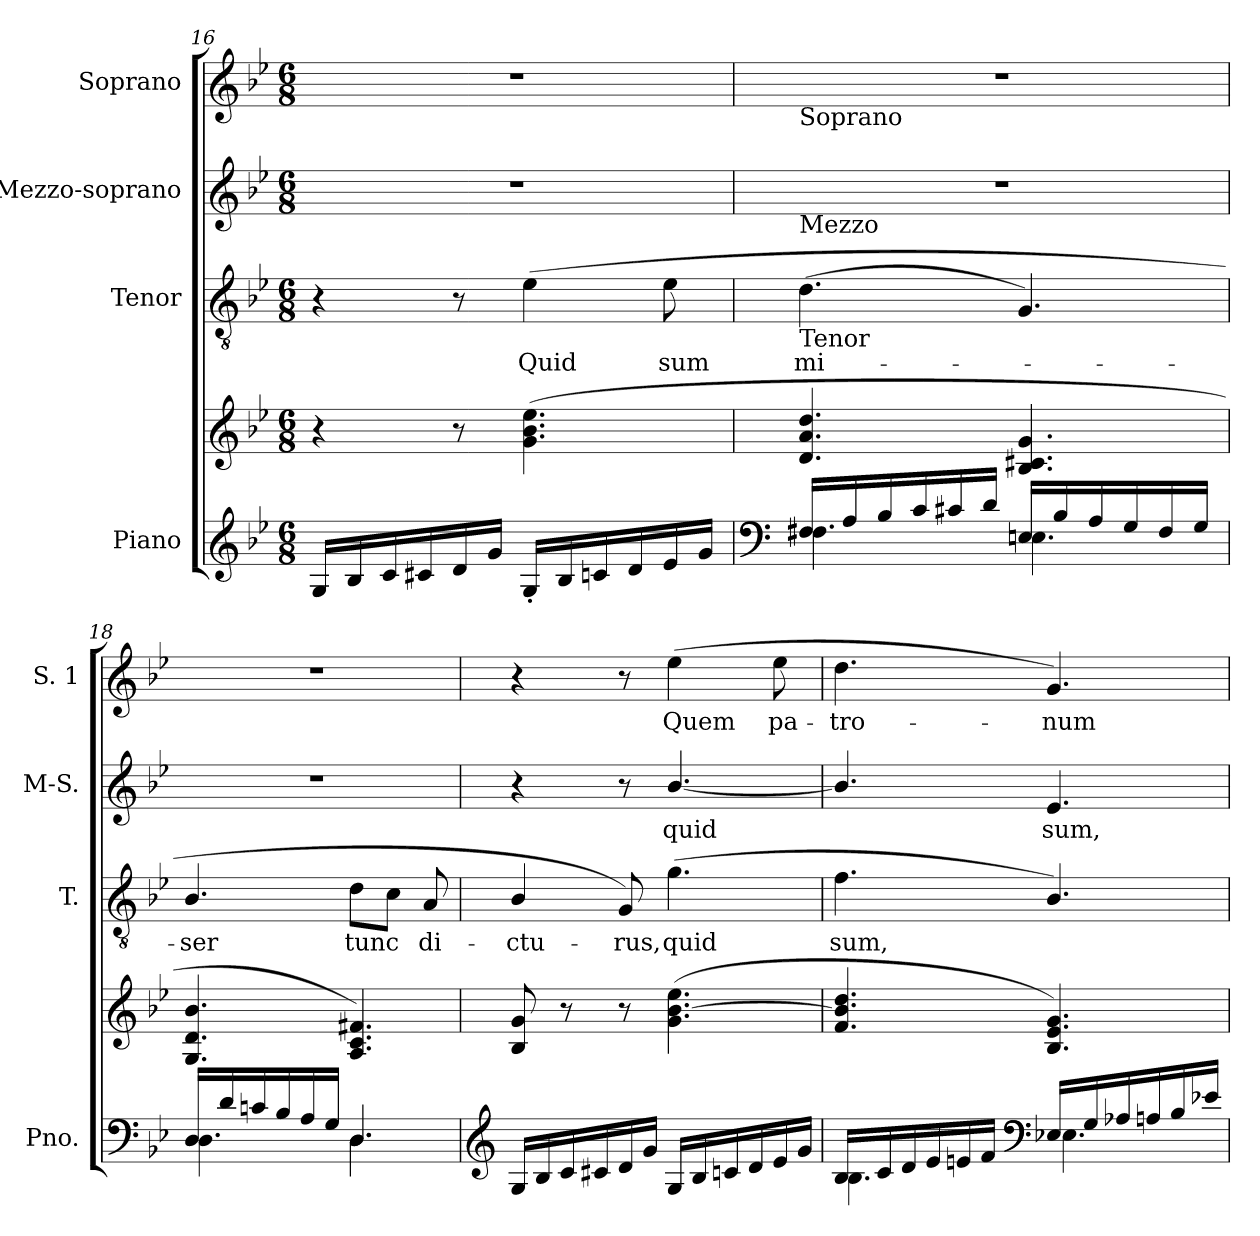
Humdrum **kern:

**kern	**kern	**kern	**text	**kern	**text	**kern	**text
*part4	*part4	*part3	*part3	*part2	*part2	*part1	*part1
*staff5	*staff4	*staff3	*staff3	*staff2	*staff2	*staff1	*staff1
*I"Piano	*	*I"Tenor	*	*I"Mezzo-soprano	*	*I"Soprano	*
*I'Pno.	*	*I'T.	*	*I'M-S.	*	*I'S. 1	*
*clefG2	*clefG2	*clefGv2	*	*clefG2	*	*clefG2	*
*	*	*ITrd7c12	*	*	*	*	*
*k[b-e-]	*k[b-e-]	*k[b-e-]	*	*k[b-e-]	*	*k[b-e-]	*
*g:	*g:	*g:	*	*g:	*	*g:	*
*M6/8	*M6/8	*M6/8	*	*M6/8	*	*M6/8	*
=16	=16	=16	=16	=16	=16	=16	=16
!	!	!	!	!LO:N:vis=1	!	!LO:N:vis=1	!
16Gi/LL	4r	4r	.	2.r	.	2.r	.
16B-i/	.	.	.	.	.	.	.
16ci/	.	.	.	.	.	.	.
16c#Xi/	.	.	.	.	.	.	.
16di/	8r	8r	.	.	.	.	.
16gi/JJ	.	.	.	.	.	.	.
!	!	!	!LO:LY:b:color=#000000	!	!	!	!
16G'i/LL	(4.gi\ 4.b-i 4.ee-i	(4E-i\	Quid	.	.	.	.
16B-i/	.	.	.	.	.	.	.
16cni/	.	.	.	.	.	.	.
16di/	.	.	.	.	.	.	.
!	!	!	!LO:LY:b:color=#000000	!	!	!	!
16e-i/	.	8E-i\	sum	.	.	.	.
16gi/JJ	.	.	.	.	.	.	.
!!LO:LB:g=z
=17	=17	=17	=17	=17	=17	=17	=17
*clefF4	*	*	*	*	*	*	*
*^	*	*	*	*	*	*	*
!	!	!	!	!	!	!	!LO:TX:b:t=Soprano	!
!	!	!	!	!	!LO:TX:b:t=Mezzo	!	!	!
!	!	!	!LO:TX:b:t=Tenor	!	!	!	!	!
!	!	!	!	!LO:LY:b:color=#000000	!LO:N:vis=1	!	!LO:N:vis=1	!
16F#Xi/LL	4.F#Xi\	4.di/ 4.ai 4.ddi	(4.Di\	mi-	2.r	.	2.r	.
16Ai/	.	.	.	.	.	.	.	.
16B-i/	.	.	.	.	.	.	.	.
16ci/	.	.	.	.	.	.	.	.
16c#Xi/	.	.	.	.	.	.	.	.
16di/JJ	.	.	.	.	.	.	.	.
16Eni/LL	4.Eni\	4.B-i/ 4.c#Xi 4.gi	4.GGi/)	.	.	.	.	.
16B-i/	.	.	.	.	.	.	.	.
16Ai/	.	.	.	.	.	.	.	.
16Gi/	.	.	.	.	.	.	.	.
16F#i/	.	.	.	.	.	.	.	.
16Gi/JJ	.	.	.	.	.	.	.	.
=18	=18	=18	=18	=18	=18	=18	=18	=18
!	!	!	!	!LO:LY:b:color=#000000	!LO:N:vis=1	!	!LO:N:vis=1	!
16Di/LL	4.Di\	4.Gi/ 4.di 4.b-i	4.BB-i/	-ser	2.r	.	2.r	.
16di/	.	.	.	.	.	.	.	.
16cni/	.	.	.	.	.	.	.	.
16B-i/	.	.	.	.	.	.	.	.
16Ai/	.	.	.	.	.	.	.	.
16Gi/JJ	.	.	.	.	.	.	.	.
!	!	!	!	!LO:LY:b:color=#000000	!	!	!	!
4.Di/	4.Di\	4.Ai/ 4.ci 4.f#Xi)	8Di\L	tunc	.	.	.	.
.	.	.	8Ci\J	.	.	.	.	.
!	!	!	!	!LO:LY:b:color=#000000	!	!	!	!
.	.	.	8AAi/	di-	.	.	.	.
*v	*v	*	*	*	*	*	*	*
=19	=19	=19	=19	=19	=19	=19	=19
*clefG2	*	*	*	*	*	*	*
!	!	!	!LO:LY:b:color=#000000	!	!	!	!
16Gi/LL	8B-i/ 8gi	4BB-i/	-ctu-	4r	.	4r	.
16B-i/	.	.	.	.	.	.	.
16ci/	8r	.	.	.	.	.	.
16c#Xi/	.	.	.	.	.	.	.
!	!	!	!LO:LY:b:color=#000000	!	!	!	!
16di/	8r	8GGi/)	-rus,	8r	.	8r	.
16gi/JJ	.	.	.	.	.	.	.
!	!	!	!LO:LY:b:color=#000000	!	!	!	!
!	!	!	!	!	!LO:LY:b:color=#000000	!	!
!	!	!	!	!	!	!	!LO:LY:b:color=#000000
16Gi/LL	(4.gi\ [4.b-i 4.ee-i	(4.Gi\	quid	[4.b-i/	quid	(4ee-i\	Quem
16B-i/	.	.	.	.	.	.	.
16cni/	.	.	.	.	.	.	.
16di/	.	.	.	.	.	.	.
!	!	!	!	!	!	!	!LO:LY:b:color=#000000
16e-i/	.	.	.	.	.	8ee-i\	pa-
16gi/JJ	.	.	.	.	.	.	.
!!LO:LB:g=z
=20	=20	=20	=20	=20	=20	=20	=20
*^	*	*	*	*	*	*	*
!	!	!	!	!LO:LY:b:color=#000000	!	!	!	!
!	!	!	!	!	!	!	!	!LO:LY:b:color=#000000
16B-i/LL	4.B-i\	4.fi/ 4.b-i] 4.ddi	4.Fi\	sum,	4.b-i/]	.	4.ddi\	-tro-
16ci/	.	.	.	.	.	.	.	.
16di/	.	.	.	.	.	.	.	.
16e-i/	.	.	.	.	.	.	.	.
16eni/	.	.	.	.	.	.	.	.
16fi/JJ	.	.	.	.	.	.	.	.
*clefF4	*	*	*	*	*	*	*	*
!	!	!	!	!	!	!LO:LY:b:color=#000000	!	!
!	!	!	!	!	!	!	!	!LO:LY:b:color=#000000
16E-Xi/LL	4.E-i\	4.B-i/ 4.e-i 4.gi)	4.BB-i/)	.	4.e-i/	sum,	4.gi/)	-num
16Gi/	.	.	.	.	.	.	.	.
16A-Xi/	.	.	.	.	.	.	.	.
16Ani/	.	.	.	.	.	.	.	.
16B-i/	.	.	.	.	.	.	.	.
16e-i/JJ	.	.	.	.	.	.	.	.
*v	*v	*	*	*	*	*	*	*
=	=	=	=	=	=	=	=
*-	*-	*-	*-	*-	*-	*-	*-
